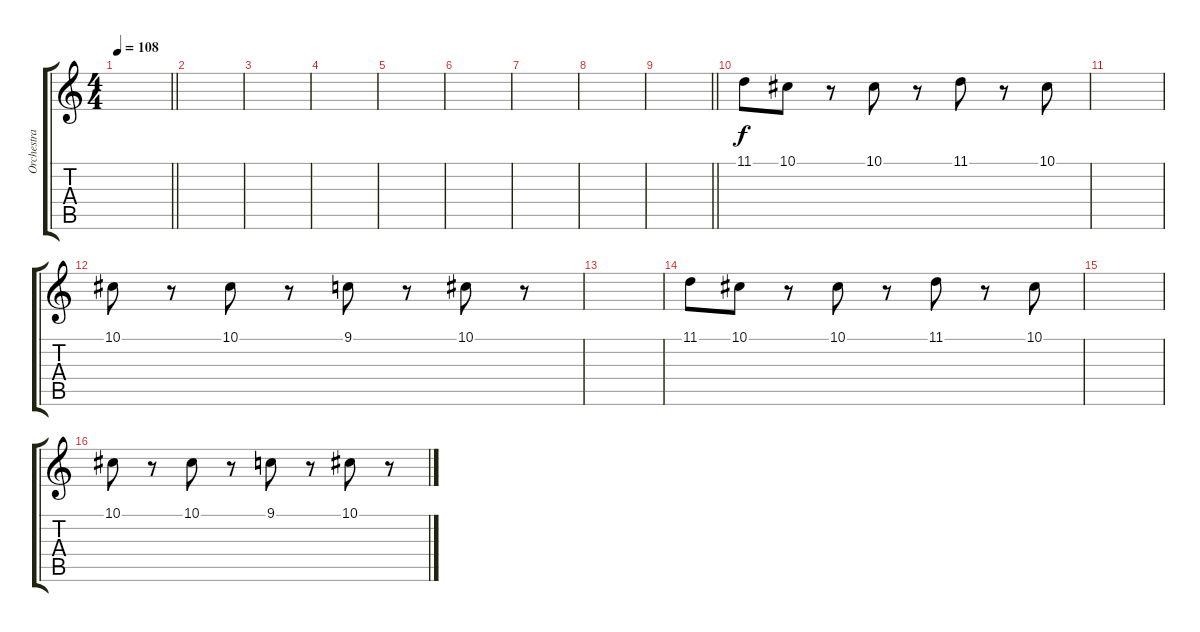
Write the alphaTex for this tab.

\track ("Orchestra" "Orchestra") {instrument orchestrahit}
\staff {score tabs}
\tuning (Eb4 Bb3 Gb3 Db3 Ab2 Db2) {hide}
\ts (4 4)
\tempo 108
\clef g2
\barLineRight lightlight
\ks c
|
\section ("" "")
|
|
|
|
|
|
|
\barLineRight lightlight
|
\section ("" "")
11.1.8 10.1.8 r.8 10.1.8 r.8 11.1.8 r.8 10.1.8 |
|
10.1.8 r.8 10.1.8 r.8 9.1.8 r.8 10.1.8 r.8 |
|
11.1.8 10.1.8 r.8 10.1.8 r.8 11.1.8 r.8 10.1.8 |
|
10.1.8 r.8 10.1.8 r.8 9.1.8 r.8 10.1.8 r.8
